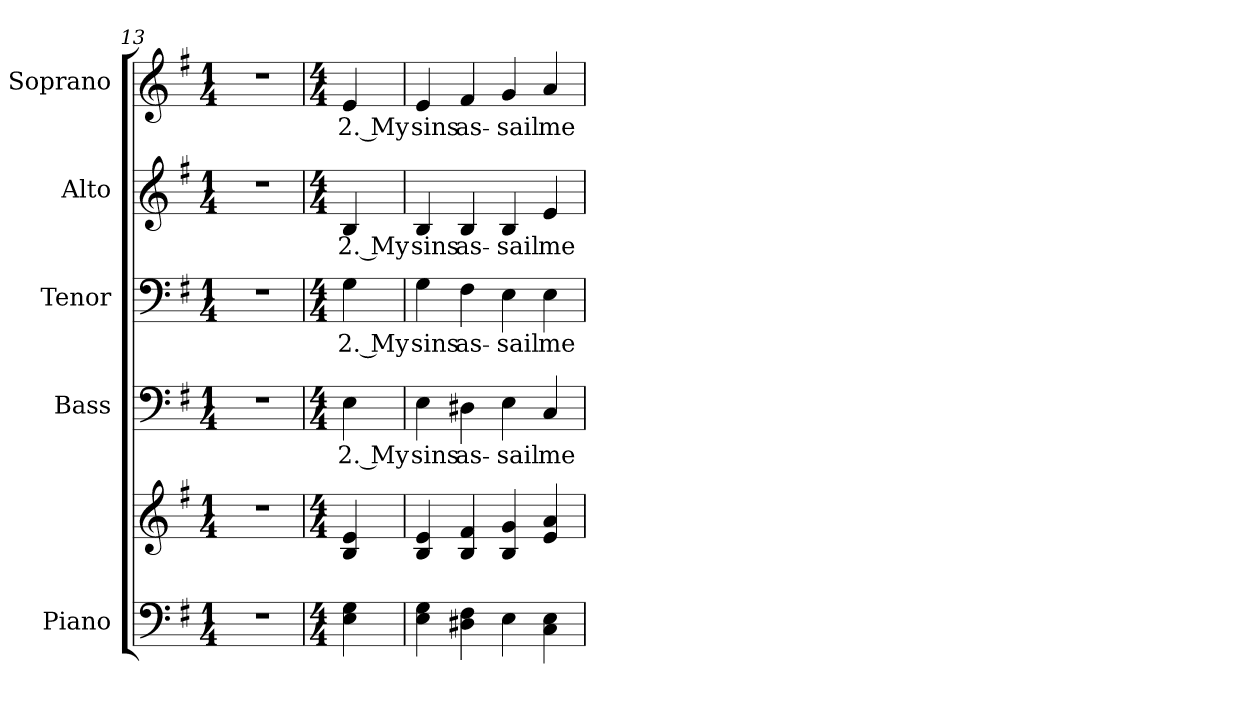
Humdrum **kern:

**kern	**kern	**kern	**text	**kern	**text	**kern	**text	**kern	**text
*part5	*part5	*part4	*part4	*part3	*part3	*part2	*part2	*part1	*part1
*staff6	*staff5	*staff4	*staff4	*staff3	*staff3	*staff2	*staff2	*staff1	*staff1
*I"Piano	*	*I"Bass	*	*I"Tenor	*	*I"Alto	*	*I"Soprano	*
*I'Pno.	*	*I'B.	*	*I'T.	*	*I'A.	*	*I'S.	*
!!LO:PB:g=z
*clefF4	*clefG2	*clefF4	*	*clefF4	*	*clefG2	*	*clefG2	*
*k[f#]	*k[f#]	*k[f#]	*	*k[f#]	*	*k[f#]	*	*k[f#]	*
*G:	*G:	*G:	*	*G:	*	*G:	*	*G:	*
*M1/4	*M1/4	*M1/4	*	*M1/4	*	*M1/4	*	*M1/4	*
=13	=13	=13	=13	=13	=13	=13	=13	=13	=13
!LO:N:vis=1	!LO:N:vis=1	!LO:N:vis=1	!	!LO:N:vis=1	!	!LO:N:vis=1	!	!LO:N:vis=1	!
4r	4r	4r	.	4r	.	4r	.	4r	.
=14	=14	=14	=14	=14	=14	=14	=14	=14	=14
*M4/4	*M4/4	*M4/4	*	*M4/4	*	*M4/4	*	*M4/4	*
!	!	!	!LO:LY:b:color=#000000	!	!	!	!	!	!
!	!	!	!	!	!LO:LY:b:color=#000000	!	!	!	!
!	!	!	!	!	!	!	!LO:LY:b:color=#000000	!	!
!	!	!	!	!	!	!	!	!	!LO:LY:b:color=#000000
4Ei\ 4Gi	4Bi/ 4ei	4Ei\	2. My	4Gi\	2. My	4Bi/	2. My	4ei/	2. My
!!LO:PB:g=z
=15	=15	=15	=15	=15	=15	=15	=15	=15	=15
!	!	!	!LO:LY:b:color=#000000	!	!	!	!	!	!
!	!	!	!	!	!LO:LY:b:color=#000000	!	!	!	!
!	!	!	!	!	!	!	!LO:LY:b:color=#000000	!	!
!	!	!	!	!	!	!	!	!	!LO:LY:b:color=#000000
4Ei\ 4Gi	4Bi/ 4ei	4Ei\	sins	4Gi\	sins	4Bi/	sins	4ei/	sins
!	!	!	!LO:LY:b:color=#000000	!	!	!	!	!	!
!	!	!	!	!	!LO:LY:b:color=#000000	!	!	!	!
!	!	!	!	!	!	!	!LO:LY:b:color=#000000	!	!
!	!	!	!	!	!	!	!	!	!LO:LY:b:color=#000000
4D#Xi\ 4F#i	4Bi/ 4f#i	4D#Xi\	as-	4F#i\	as-	4Bi/	as-	4f#i/	as-
!	!	!	!LO:LY:b:color=#000000	!	!	!	!	!	!
!	!	!	!	!	!LO:LY:b:color=#000000	!	!	!	!
!	!	!	!	!	!	!	!LO:LY:b:color=#000000	!	!
!	!	!	!	!	!	!	!	!	!LO:LY:b:color=#000000
4Ei\	4Bi/ 4gi	4Ei\	-sail	4Ei\	-sail	4Bi/	-sail	4gi/	-sail
!	!	!	!LO:LY:b:color=#000000	!	!	!	!	!	!
!	!	!	!	!	!LO:LY:b:color=#000000	!	!	!	!
!	!	!	!	!	!	!	!LO:LY:b:color=#000000	!	!
!	!	!	!	!	!	!	!	!	!LO:LY:b:color=#000000
4Ci\ 4Ei	4ei/ 4ai	4Ci/	me	4Ei\	me	4ei/	me	4ai/	me
=	=	=	=	=	=	=	=	=	=
*-	*-	*-	*-	*-	*-	*-	*-	*-	*-
